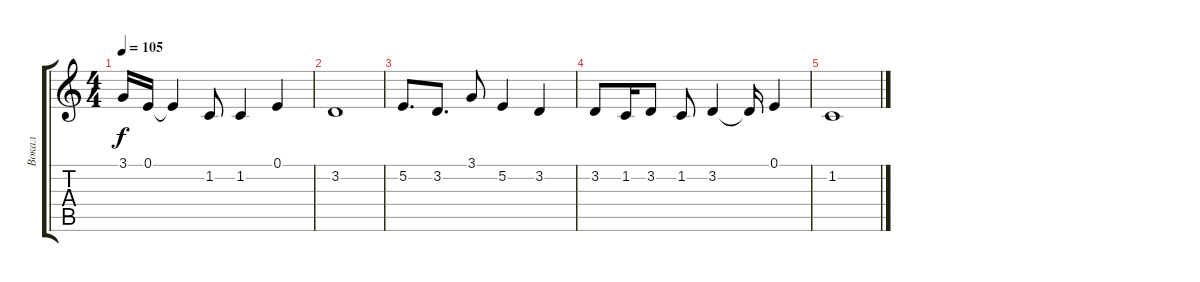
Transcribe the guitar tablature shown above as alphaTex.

\track ("Вокал" "Вокал") {instrument lead2sawtooth}
\staff {score tabs}
\tuning (E4 B3 G3 D3 A2 E2) {hide}
\ts (4 4)
\tempo 105
\clef g2
\ks c
3.1{t}.16{dy f} 0.1.16 0.1{t}.4 1.2.8 1.2.4 0.1.4 |
3.2.1 |
5.2.8{d} 3.2.8{d} 3.1.8 5.2.4 3.2.4 |
3.2.8 1.2.16 3.2.8 1.2.8 3.2.4 3.2{t}.16 0.1.4 |
1.2.1
